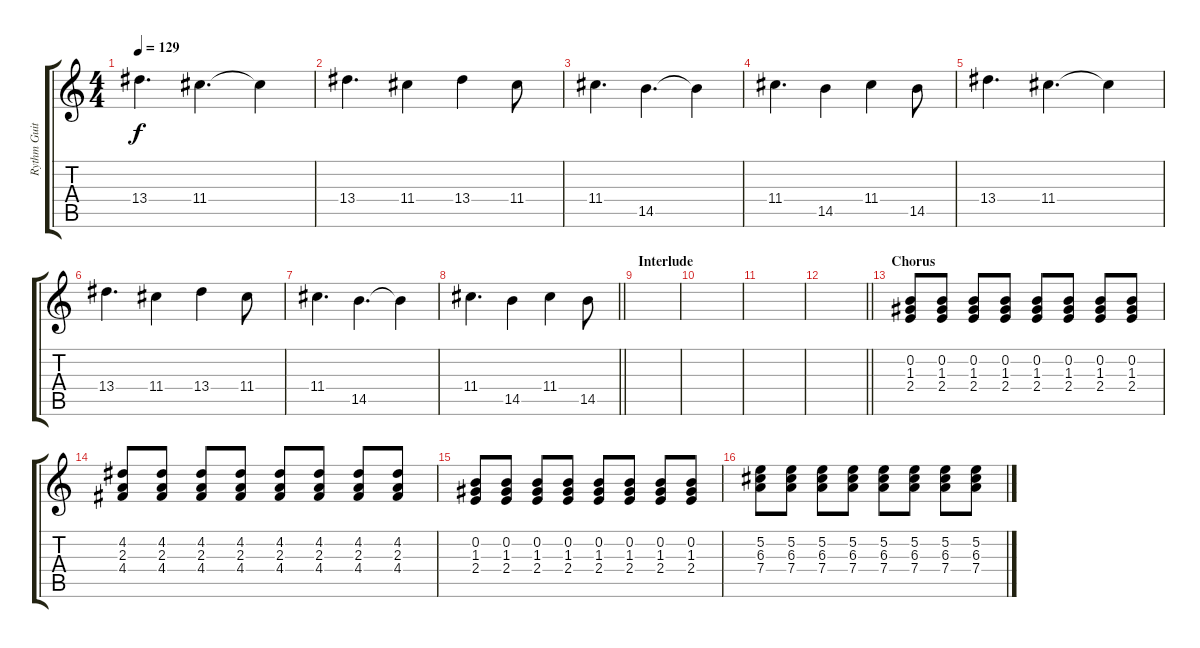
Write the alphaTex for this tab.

\track ("Rythm Guitar" "Rythm Guit") {instrument overdrivenguitar}
\staff {score tabs}
\tuning (E4 B3 G3 D3 A2 E2) {hide}
\ts (4 4)
\tempo 129
\clef g2
\ks c
13.4.4{d dy f} 11.4.4{d} 11.4{t}.4 |
13.4.4{d} 11.4.4 13.4.4 11.4.8 |
11.4.4{d} 14.5.4{d} 14.5{t}.4 |
11.4.4{d} 14.5.4 11.4.4 14.5.8 |
13.4.4{d} 11.4.4{d} 11.4{t}.4 |
13.4.4{d} 11.4.4 13.4.4 11.4.8 |
11.4.4{d} 14.5.4{d} 14.5{t}.4 |
\barLineRight lightlight
11.4.4{d} 14.5.4 11.4.4 14.5.8 |
\section ("" "Interlude")
|
|
|
\barLineRight lightlight
|
\section ("" "Chorus")
(0.2 1.3 2.4).8 (0.2 1.3 2.4).8 (0.2 1.3 2.4).8 (0.2 1.3 2.4).8 (0.2 1.3 2.4).8 (0.2 1.3 2.4).8 (0.2 1.3 2.4).8 (0.2 1.3 2.4).8 |
(4.2 2.3 4.4).8 (4.2 2.3 4.4).8 (4.2 2.3 4.4).8 (4.2 2.3 4.4).8 (4.2 2.3 4.4).8 (4.2 2.3 4.4).8 (4.2 2.3 4.4).8 (4.2 2.3 4.4).8 |
(0.2 1.3 2.4).8 (0.2 1.3 2.4).8 (0.2 1.3 2.4).8 (0.2 1.3 2.4).8 (0.2 1.3 2.4).8 (0.2 1.3 2.4).8 (0.2 1.3 2.4).8 (0.2 1.3 2.4).8 |
(5.2 6.3 7.4).8 (5.2 6.3 7.4).8 (5.2 6.3 7.4).8 (5.2 6.3 7.4).8 (5.2 6.3 7.4).8 (5.2 6.3 7.4).8 (5.2 6.3 7.4).8 (5.2 6.3 7.4).8
